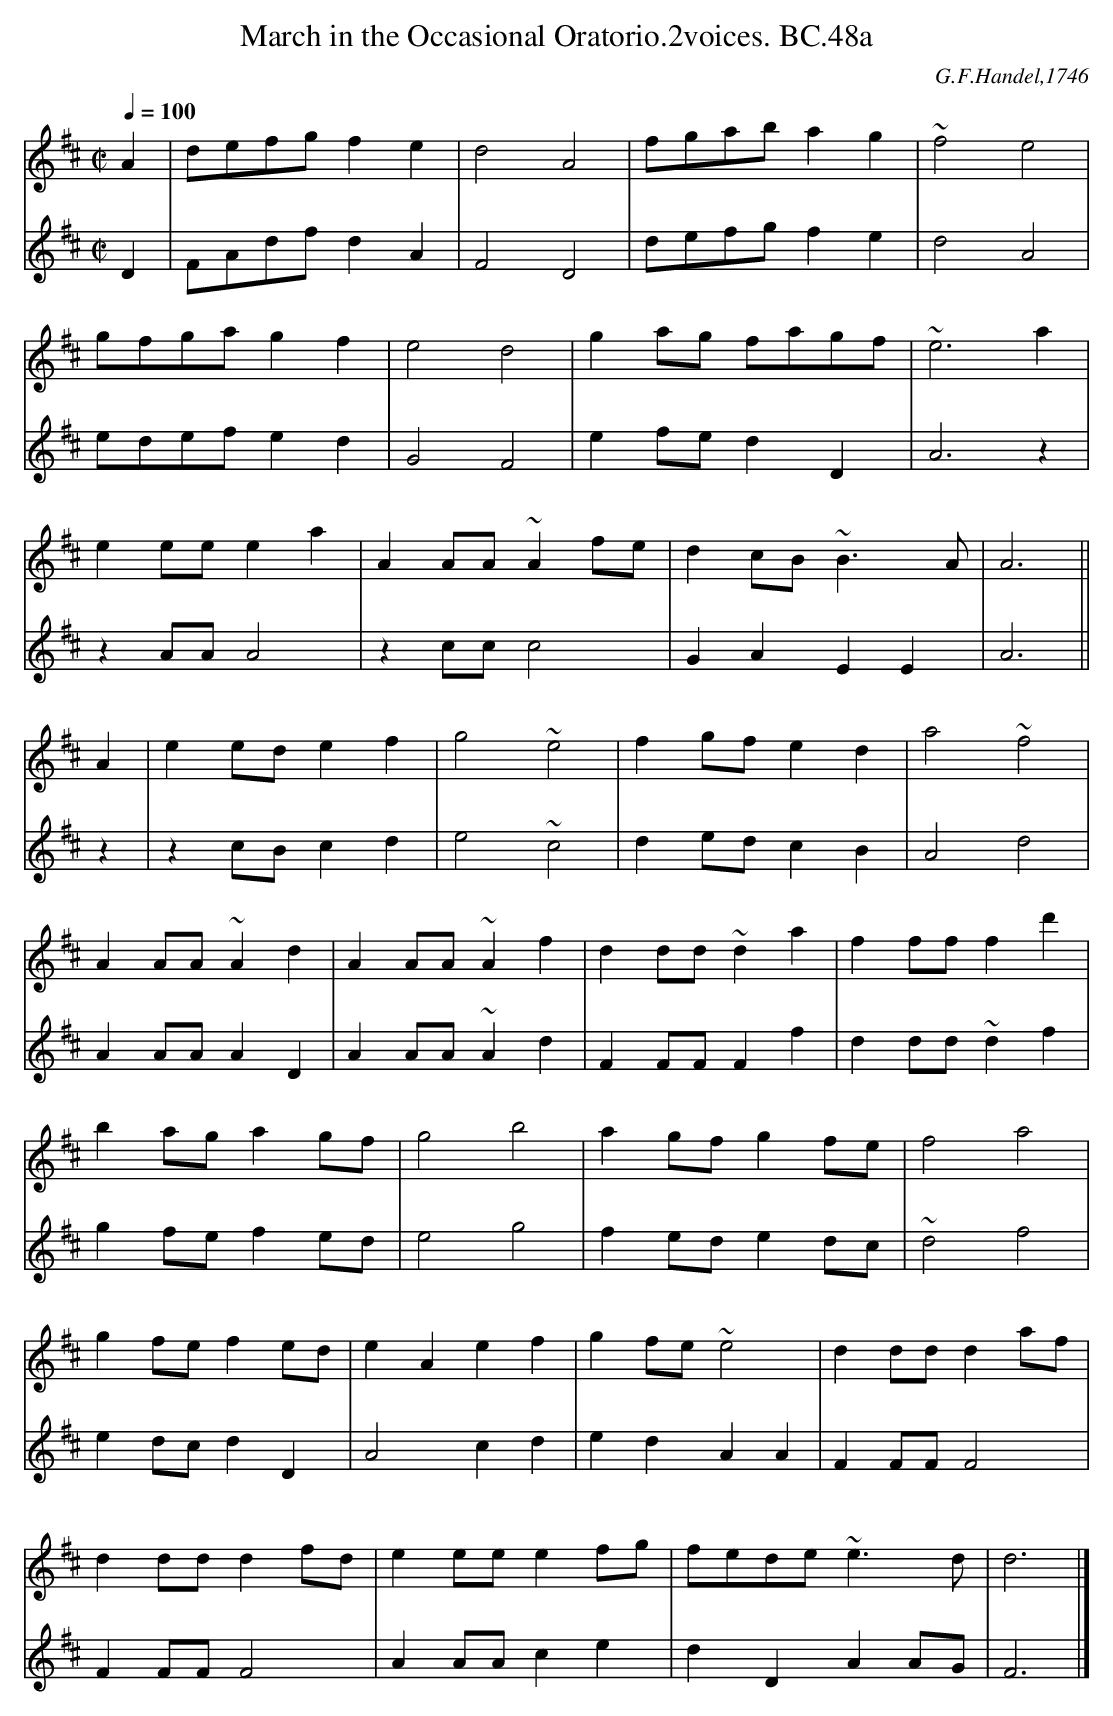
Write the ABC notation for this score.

X:1
T:March in the Occasional Oratorio.2voices. BC.48a
M:C|
L:1/4
Q:1/4=100
C:G.F.Handel,1746
K:D
[V:1]A|d/e/f/g/f e|d2 A2|f/g/a/b/ a g|~f2 e2|
[V:2]D|F/A/d/f/ d A|F2 D2|d/e/f/g/ f e|d2 A2|
[V:1]g/f/g/a/ g f|e2 d2|g a/g/ f/a/g/f/|~ e3 a|
[V:2]e/d/e/f/ e d|G2 F2|e f/e/ d D|A3 z|
[V:1]e e/e/ e a|A A/A/ ~A f/e/|d c/B/ ~B>A|A3||
[V:2]z A/A/ A2|z c/c/ c2|G A E E|A3||
[V:1]A|e e/d/ e f|g2 ~ e2|f g/f/ e d|a2 ~f2|
[V:2]z|z c/B/ c d|e2 ~ c2|d e/d/ c B|A2 d2|
[V:1]A A/A/ ~A d|A A/A/ ~A f|d d/d/ ~ d a|f f/f/ f d'|
[V:2]A A/A/ A D|A A/A/ ~ A d|F F/F/ F f|d d/d/ ~d f|
[V:1]b a/g/ a g/f/|g2 b2|a g/f/ g f/e/|f2 a2|
[V:2]g f/e/ f e/d/|e2 g2|f e/d/ e d/c/|~d2 f2|
[V:1]g f/e/ f e/d/|e A e f|g f/e/ ~ e2|d d/d/ d a/f/|
[V:2]e d/c/ d D|A2 c d|e d A A|F F/F/ F2|
[V:1]d d/d/ d f/d/|e e/e/ e f/g/|f/e/d/e/ ~e>d|d3|]
[V:2]F F/F/ F2|A A/A/ c e|d D A A/G/|F3|]
